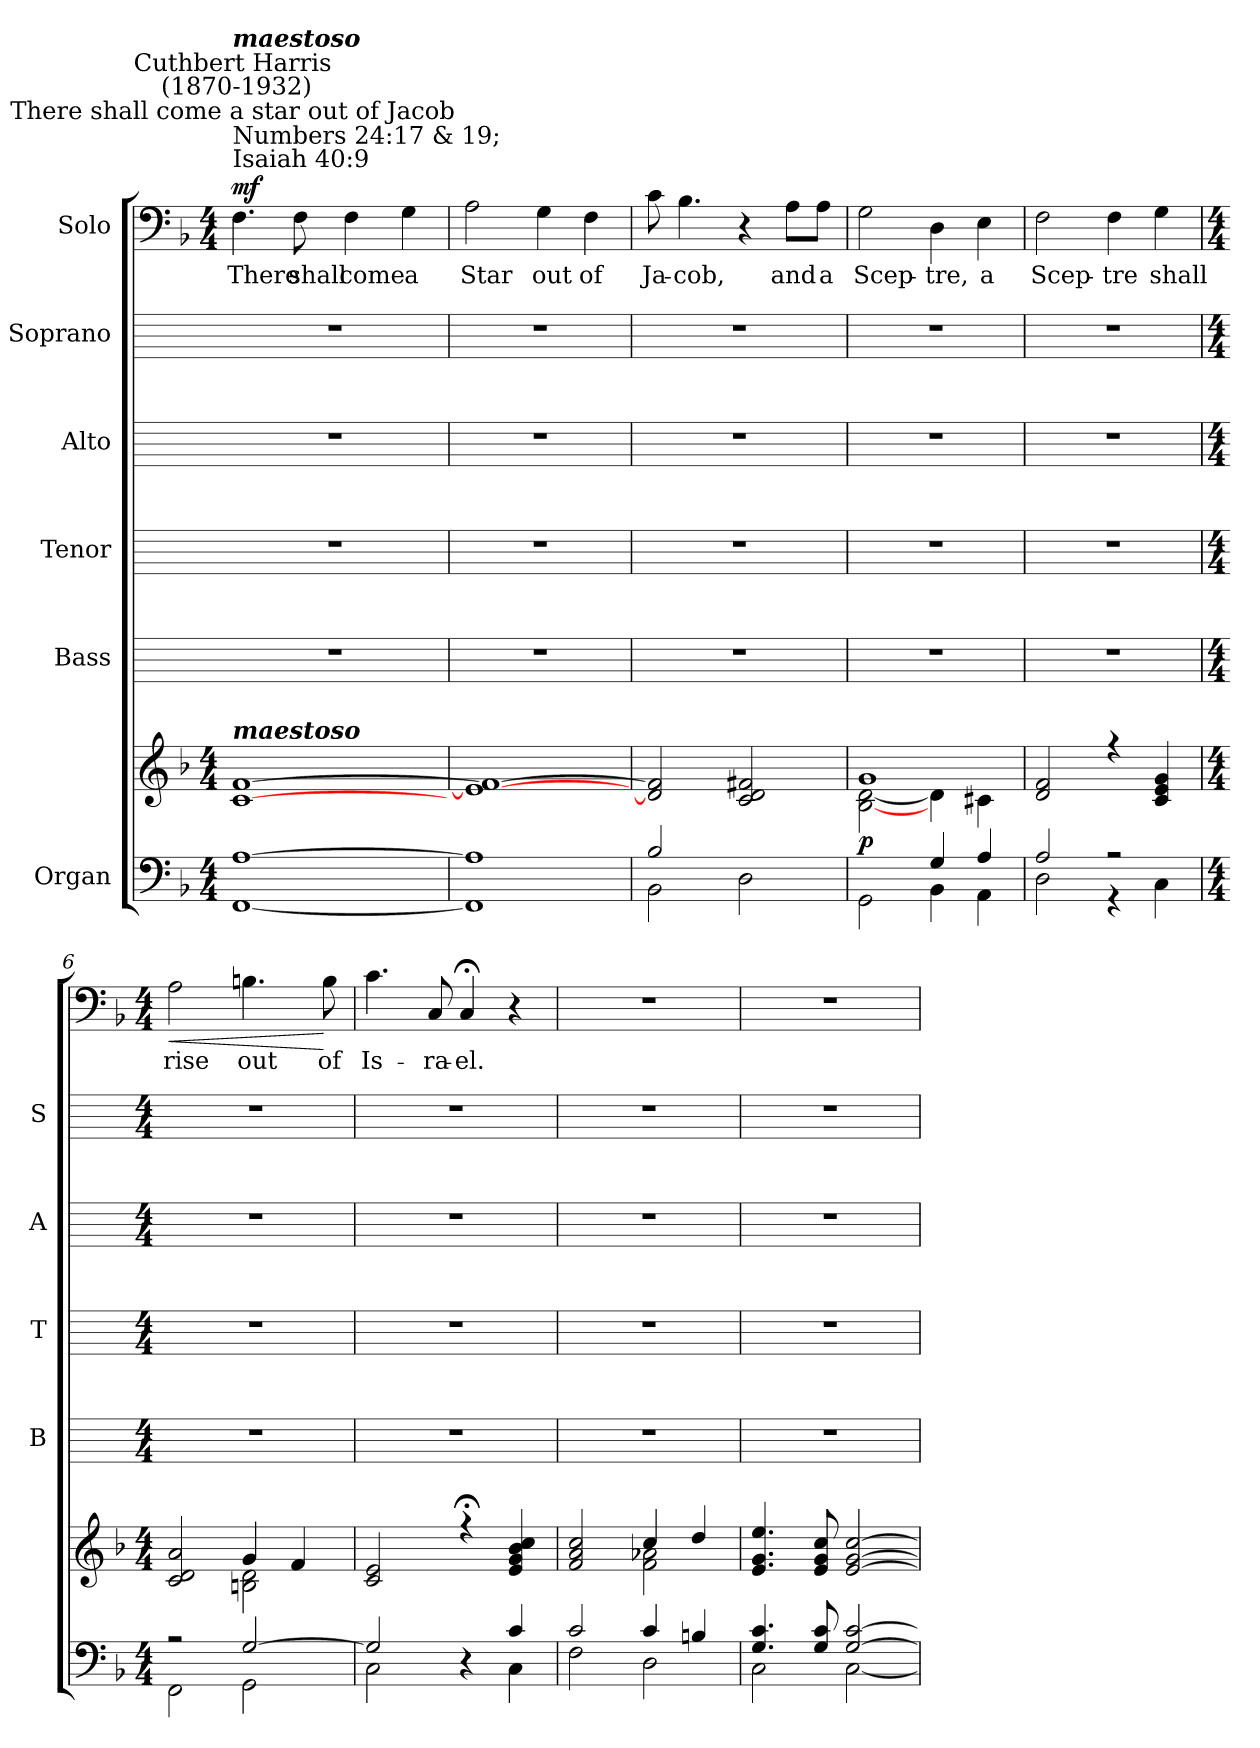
**kern	**kern	**dynam	**kern	**kern	**kern	**kern	**kern	**text	**dynam
*part6	*part6	*part6	*part5	*part4	*part3	*part2	*part1	*part1	*part1
*staff7	*staff6	*staff6/7	*staff5	*staff4	*staff3	*staff2	*staff1	*staff1	*staff1
*I"Organ	*	*	*I"Bass	*I"Tenor	*I"Alto	*I"Soprano	*I"Solo	*	*
*	*	*	*I'B	*I'T	*I'A	*I'S	*	*	*
*clefF4	*clefG2	*	*	*	*	*	*clefF4	*	*
*k[b-]	*k[b-]	*	*	*	*	*	*k[b-]	*	*
*F:	*F:	*	*	*	*	*	*F:	*	*
*M4/4	*M4/4	*	*	*	*	*	*M4/4	*	*
=1	=1	=1	=1	=1	=1	=1	=1	=1	=1
*^	*^	*	*	*	*	*	*	*	*
!	!	!	!	!	!	!	!	!	!LO:TX:a:t=Numbers 24&colon;17 & 19;\nIsaiah 40&colon;9	!	!
!	!	!	!	!	!	!	!	!	!LO:TX:a:cj:t=There shall come a star out of Jacob	!	!
!	!	!	!	!	!	!	!	!	!LO:TX:a:cj:t=Cuthbert Harris\n (1870-1932)	!	!
!	!	!	!	!	!	!	!	!	!LO:TX:a:Bi:t=maestoso	!	!
!	!	!LO:TX:a:Bi:t=maestoso	!	!	!	!	!	!	!	!	!
!	!	!	!	!LO:DY:b=2	!	!	!	!	!	!LO:LY:b	!
!	!	!	!	!LO:DY:n=1:b=2	!	!	!	!	!	!	!
!	!	!	!	!LO:DY:n=2:b=2	!	!	!	!	!	!	!
!	!	!	!	!LO:DY:n=3:b=2	!	!	!	!	!	!	!
!	!	!	!	!LO:DY:n=4:b	!	!	!	!	!	!	!LO:DY:b
[1A/	[1FF\	[1c/ [1f/	1ryy	mf mf p p p	1r	1r	1r	1r	4.F	There	mf
!	!	!	!	!	!	!	!	!	!	!LO:LY:b	!
.	.	.	.	.	.	.	.	.	8F	shall	.
!	!	!	!	!	!	!	!	!	!	!LO:LY:b	!
.	.	.	.	.	.	.	.	.	4F	come	.
!	!	!	!	!	!	!	!	!	!	!LO:LY:b	!
.	.	.	.	.	.	.	.	.	4G	a	.
=2	=2	=2	=2	=2	=2	=2	=2	=2	=2	=2	=2
!	!	!	!	!	!	!	!	!	!	!LO:LY:b	!
1A/]	1FF\]	1e-/_ 1f/_	1ryy	.	1r	1r	1r	1r	2A	Star	.
!	!	!	!	!	!	!	!	!	!	!LO:LY:b	!
.	.	.	.	.	.	.	.	.	4G	out	.
!	!	!	!	!	!	!	!	!	!	!LO:LY:b	!
.	.	.	.	.	.	.	.	.	4F	of	.
=3	=3	=3	=3	=3	=3	=3	=3	=3	=3	=3	=3
!	!	!	!	!	!	!	!	!	!	!LO:LY:b	!
2B-/	2BB-\	2d/] 2f/]	1ryy	.	1r	1r	1r	1r	8c	Ja-	.
!	!	!	!	!	!	!	!	!	!	!LO:LY:b	!
.	.	.	.	.	.	.	.	.	4.B-	-cob,	.
2ryy	2D\	2c/ 2d/ 2f#X/	.	.	.	.	.	.	4r	.	.
!	!	!	!	!	!	!	!	!	!	!LO:LY:b	!
.	.	.	.	.	.	.	.	.	8A\L	and	.
!	!	!	!	!	!	!	!	!	!	!LO:LY:b	!
.	.	.	.	.	.	.	.	.	8A\J	a	.
=4	=4	=4	=4	=4	=4	=4	=4	=4	=4	=4	=4
!	!	!	!	!LO:DY:b	!	!	!	!	!	!LO:LY:b	!
2ryy	2GG\	1g/	[2B-\ [2d\	p	1r	1r	1r	1r	2G	Scep-	.
!	!	!	!	!	!	!	!	!	!	!LO:LY:b	!
4G/	4BB-\	.	4d\]	.	.	.	.	.	4D	-tre,	.
!	!	!	!	!	!	!	!	!	!	!LO:LY:b	!
4A/	4AA\	.	4c#X\	.	.	.	.	.	4E	a	.
=5	=5	=5	=5	=5	=5	=5	=5	=5	=5	=5	=5
!	!	!	!	!	!	!	!	!	!	!LO:LY:b	!
2A/	2D\	2d/ 2f/	1ryy	.	1r	1r	1r	1r	2F	Scep-	.
!	!	!	!	!	!	!	!	!	!	!LO:LY:b	!
2r	4r	4r	.	.	.	.	.	.	4F	-tre	.
!	!	!	!	!	!	!	!	!	!	!LO:LY:b	!
.	4C\	4c/ 4e/ 4g/	.	.	.	.	.	.	4G	shall	.
!!LO:LB:g=z
=6	=6	=6	=6	=6	=6	=6	=6	=6	=6	=6	=6
*M4/4	*	*M4/4	*	*	*M4/4	*M4/4	*M4/4	*M4/4	*M4/4	*	*
!	!	!	!	!	!	!	!	!	!	!LO:LY:b	!LO:HP:b
2r	2FF\	2c/ 2d/ 2a/	2ryy	.	1r	1r	1r	1r	2A	rise	<
!	!	!	!	!	!	!	!	!	!	!LO:LY:b	!
[2G/	2GG\	4g/	2Bn\ 2d\	.	.	.	.	.	4.Bn	out	.
.	.	4f/	.	.	.	.	.	.	.	.	.
!	!	!	!	!	!	!	!	!	!	!LO:LY:b	!
.	.	.	.	.	.	.	.	.	8B	of	[
=7	=7	=7	=7	=7	=7	=7	=7	=7	=7	=7	=7
!	!	!	!	!	!	!	!	!	!	!LO:LY:b	!
2G/]	2C\	2c/ 2e/	1ryy	.	1r	1r	1r	1r	4.c	Is-	.
!	!	!	!	!	!	!	!	!	!	!LO:LY:b	!
.	.	.	.	.	.	.	.	.	8C	-ra-	.
!	!	!	!	!	!	!	!	!	!	!LO:LY:b	!
4r	4ryy	4r;<	.	.	.	.	.	.	4C;<	-el.	.
4c/	4C\	4e/ 4g/ 4b-/ 4cc/	.	.	.	.	.	.	4r	.	.
=8	=8	=8	=8	=8	=8	=8	=8	=8	=8	=8	=8
2c/	2F\	2f/ 2a/ 2cc/	2ryy	.	1r	1r	1r	1r	1r	.	.
4c/	2D\	4cc/	2f\ 2a-X\	.	.	.	.	.	.	.	.
4Bn/	.	4dd/	.	.	.	.	.	.	.	.	.
=9	=9	=9	=9	=9	=9	=9	=9	=9	=9	=9	=9
4.G/ 4.c/	2C\	4.e/ 4.g/ 4.ee/	1ryy	.	1r	1r	1r	1r	1r	.	.
8G/ 8c/	.	8e/ 8g/ 8cc/	.	.	.	.	.	.	.	.	.
[2G/ [2c/	[2C\	[2e/ [2g/ [2cc/	.	.	.	.	.	.	.	.	.
*v	*v	*	*	*	*	*	*	*	*	*	*
*	*v	*v	*	*	*	*	*	*	*	*
=	=	=	=	=	=	=	=	=	=
*-	*-	*-	*-	*-	*-	*-	*-	*-	*-
